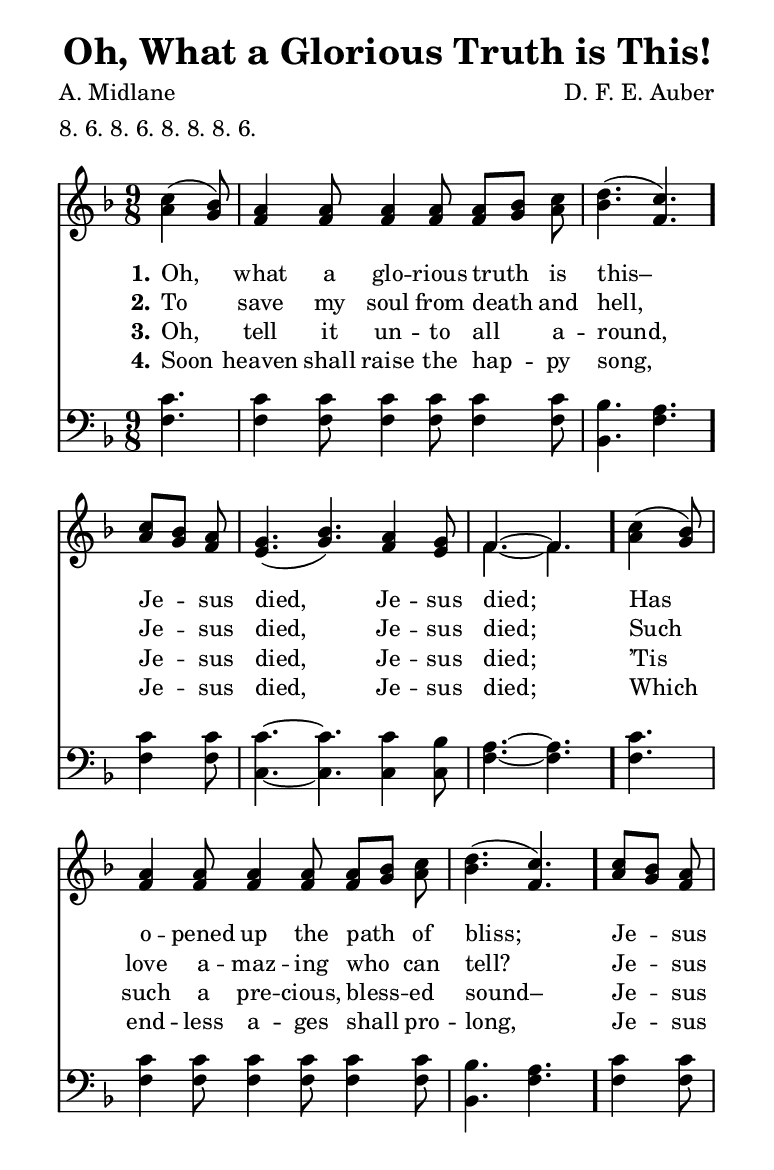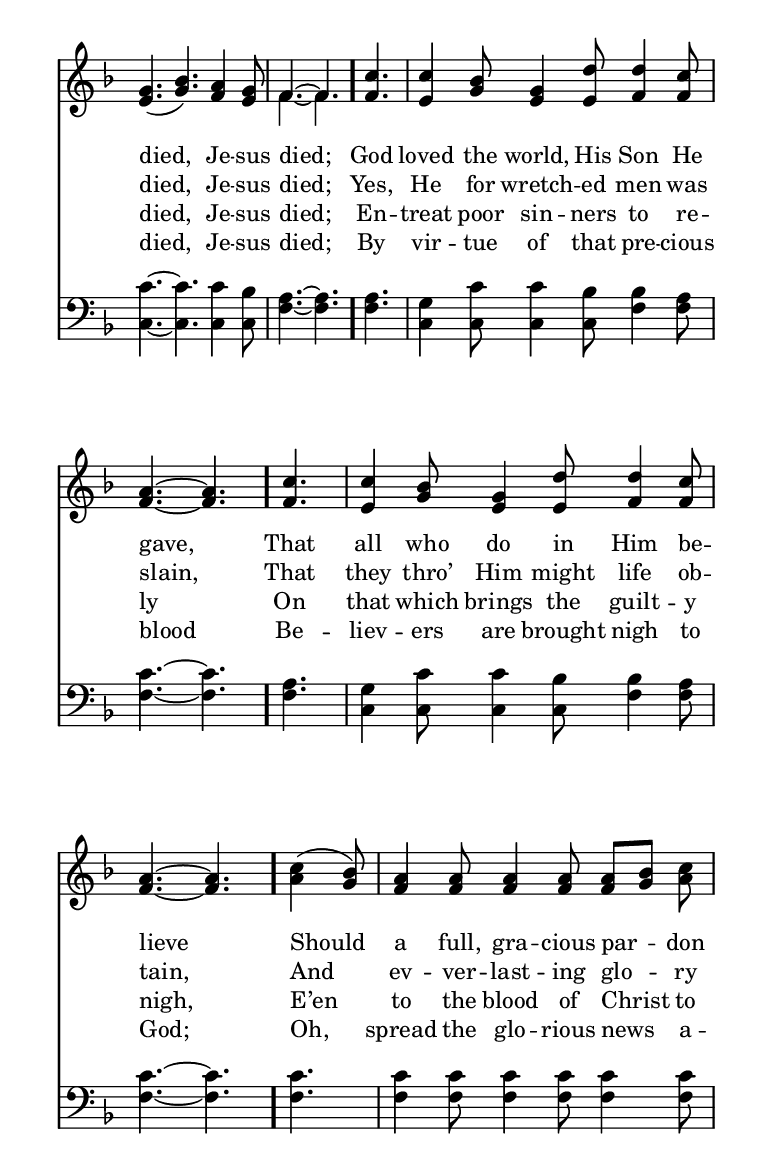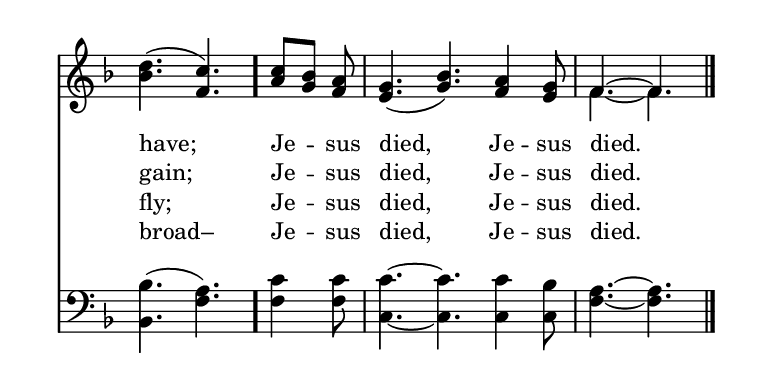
\include "common/global.ily"
\paper {
  \include "common/paper.ily"
}

\header{
  %gospel
  hymnnumber = "27"
  title = "Oh, What a Glorious Truth is This!"
  tunename = "Mercy’s Free"
  meter = "8. 6. 8. 6. 8. 8. 8. 6."
  poet = "A. Midlane"
  composer = "D. F. E. Auber"
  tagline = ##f
}

global = {
  \include "common/overrides.ily"
  \autoBeamOff
  \override Staff.TimeSignature.style = #'numbered \time 9/8
  \once \override Score.MetronomeMark.transparent = ##t
  \tempo 4 = 80
  \key f \major
  \partial 4.
}

patternOne   = { c4( c8) | c4 c8 c4 c8 c8[ c8] c8 | c4.( c4.) c8[ c8] c8 | c4.( c4.) c4 c8 | c4. ~ c4. }
patternTwo   = { c4. | c4 c8 c4 c8 c4 c8 | c4. ~ c4. c4. | c4 c8 c4 c8 c4 c8 | c4. ~ c4. }
patternThree = { c4. | c4 c8 c4 c8 c4 c8 | c4. c4. c4 c8 | c4. ~ c4. c4 c8 | c4. ~ c4. }
patternFour  = { c4( c8) | c4 c8 c4 c8 c8[ c8] c8 | c4.( c4.) c8[ c8] c8 | c4.( c4.) c4 c8 | c4. ~ c4. }
patternFive  = { c4. | c4 c8 c4 c8 c4 c8 | c4.( c4.) c4 c8 | c4. ~ c4. c4 c8 | c4. ~ c4. }

notesSoprano = {
\global
\relative c' {

    \changePitch \patternOne  { c' bes | a a a a a bes c | d c c bes a | g bes a g | f f }
    \changePitch \patternOne  { c' bes | a a a a a bes c | d c c bes a | g bes a g | f f }
    \changePitch \patternTwo  { c' | c bes g d' d c | a a c | c bes g d' d c | a a }
    \changePitch \patternFour { c bes | a a a a a bes c | d c c bes a | g bes a g | f f }

	\bar "|."

}
}

notesAlto = {
\global
\relative e' {

    \changePitch \patternOne  { a g | f f f f f g a | bes f a g f | e g f e | f f }
    \changePitch \patternOne  { a g | f f f f f g a | bes f a g f | e g f e | f f }
    \changePitch \patternTwo  { f | e g e e f f | f f f | e g e e f f | f f }
    \changePitch \patternFour { a g | f f f f f g a | bes f a g f | e g f e | f f }

}
}

notesTenor = {
\global
\relative a {

    \changePitch \patternThree { c | c c c c c c | bes a c c | c c c bes | a a }
    \changePitch \patternThree { c | c c c c c c | bes a c c | c c c bes | a a }
    \changePitch \patternTwo   { a | g c c bes bes a | c c a | g c c bes bes a | c c }
    \changePitch \patternFive  { c | c c c c c c | bes a c c | c c c bes | a a }

}
}

notesBass = {
\global
\relative a {

    \changePitch \patternThree { f | f f f f f f | bes, f' f f | c c c c | f f }
    \changePitch \patternThree { f | f f f f f f | bes, f' f f | c c c c | f f }
    \changePitch \patternTwo   { f | c c c c f f | f f | f c c c c f f | f f }
    \changePitch \patternFive  { f | f f f f f f | bes, f' f f | c c c c | f f }

}
}

wordsA = \lyricmode {
\set stanza = "1."

Oh, what a glo -- rious truth is this– \bar "."
Je -- sus died, Je -- sus died; \bar "." \eogbreak
Has o -- pened up the path of bliss; \bar "."
Je -- sus died, Je -- sus died; \bar "." \eogbreak
God loved the world, His Son He gave, \bar "."
That all who do in Him be -- lieve \bar "." \eogbreak
Should a full, gra -- cious par -- don have; \bar "."
Je -- sus died, Je -- sus died. \bar "." \eogbreak

}

wordsB = \lyricmode {
\set stanza = "2."

To save my soul from death and hell,
Je -- sus died, Je -- sus died;
Such love a -- maz -- ing who can tell?
Je -- sus died, Je -- sus died;
Yes, He for wretch -- ed men was slain,
That they thro’ Him might life ob -- tain,
And ev -- ver -- last -- ing glo -- ry gain;
Je -- sus died, Je -- sus died.

}

wordsC = \lyricmode {
\set stanza = "3."

Oh, tell it un -- to all a -- round,
Je -- sus died, Je -- sus died;
’Tis such a pre -- cious, bless -- ed sound–
Je -- sus died, Je -- sus died;
En -- treat poor sin -- ners to re -- ly
On that which brings the guilt -- y nigh,
E’en to the blood of Christ to fly;
Je -- sus died, Je -- sus died.

}

wordsD = \lyricmode {
\set stanza = "4."

Soon heaven shall raise the hap -- py song,
Je -- sus died, Je -- sus died;
Which end -- less a -- ges shall pro -- long,
Je -- sus died, Je -- sus died;
By vir -- tue of that pre -- cious blood
Be -- liev -- ers are brought nigh to God;
Oh, spread the glo -- rious news a -- broad–
Je -- sus died, Je -- sus died.

}


\score {
  \context ChoirStaff <<
    \context Staff = upper <<
      \set Staff.autoBeaming = ##f
      \set ChoirStaff.systemStartDelimiter = #'SystemStartBar
      \set ChoirStaff.printPartCombineTexts = ##f
      \partcombine #'(2 . 9) \notesSoprano \notesAlto
      \context NullVoice = sopranos { \voiceOne << \notesSoprano >> }
      \context NullVoice = altos { \voiceTwo << \notesAlto >> }
      \context Lyrics = one   \lyricsto sopranos \wordsA
      \context Lyrics = two   \lyricsto sopranos \wordsB
      \context Lyrics = three \lyricsto sopranos \wordsC
      \context Lyrics = four  \lyricsto sopranos \wordsD
    >>
    \context Staff = men <<
      \set Staff.autoBeaming = ##f
      \clef bass
      \set ChoirStaff.printPartCombineTexts = ##f
      \partcombine #'(2 . 9) \notesTenor \notesBass
      \context NullVoice = tenors { \voiceOne << \notesTenor >> }
      \context NullVoice = basses { \voiceTwo << \notesBass >> }
    >>
  >>
  \layout {
    \include "common/layout.ily"
  }
  \midi{
    \include "common/midi.ily"
  }
}

\version "2.19.49"  % necessary for upgrading to future LilyPond versions.

